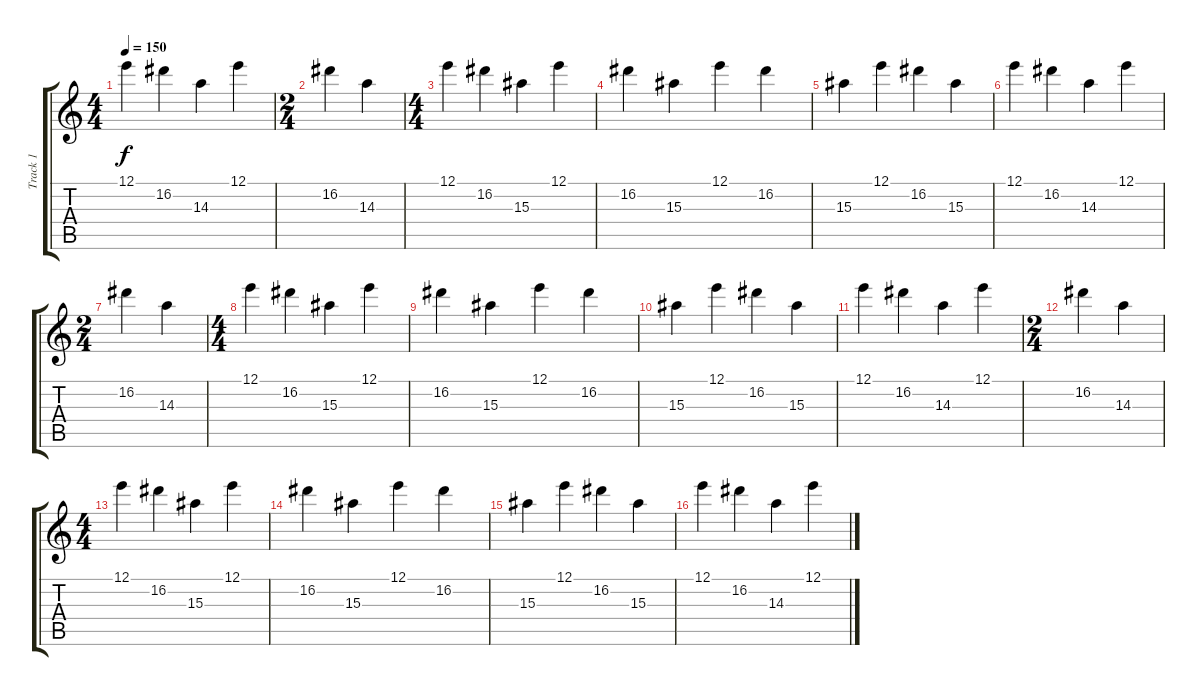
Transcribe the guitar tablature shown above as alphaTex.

\track ("Track 1" "Track 1") {instrument distortionguitar}
\staff {score tabs}
\tuning (E4 B3 G3 D3 A2 E2) {hide}
\ts (4 4)
\tempo 150
\clef g2
\ks c
12.1.4{dy f} 16.2.4 14.3.4 12.1.4 |
\ts (2 4)
16.2.4 14.3.4 |
\ts (4 4)
12.1.4 16.2.4 15.3.4 12.1.4 |
16.2.4 15.3.4 12.1.4 16.2.4 |
15.3.4 12.1.4 16.2.4 15.3.4 |
12.1.4 16.2.4 14.3.4 12.1.4 |
\ts (2 4)
16.2.4 14.3.4 |
\ts (4 4)
12.1.4 16.2.4 15.3.4 12.1.4 |
16.2.4 15.3.4 12.1.4 16.2.4 |
15.3.4 12.1.4 16.2.4 15.3.4 |
12.1.4 16.2.4 14.3.4 12.1.4 |
\ts (2 4)
16.2.4 14.3.4 |
\ts (4 4)
12.1.4 16.2.4 15.3.4 12.1.4 |
16.2.4 15.3.4 12.1.4 16.2.4 |
15.3.4 12.1.4 16.2.4 15.3.4 |
12.1.4 16.2.4 14.3.4 12.1.4
